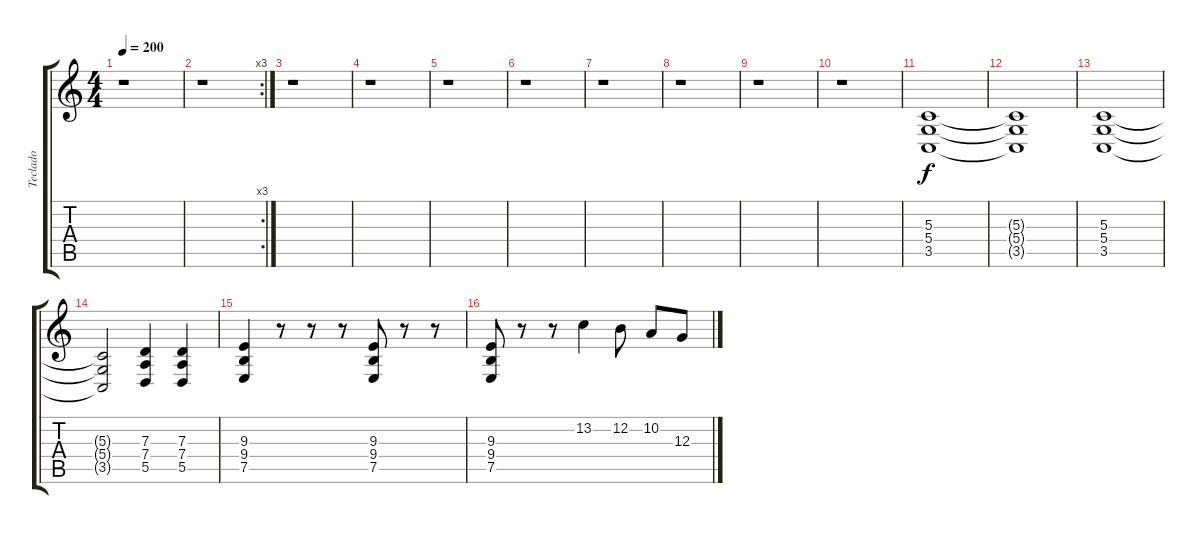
\track ("Teclado" "Teclado") {instrument stringensemble1}
\staff {score tabs}
\tuning (E4 B3 G3 D3 A2 E2) {hide}
\ts (4 4)
\tempo 200
\clef g2
\ks c
r.1{dy f} |
\rc 3
r.1 |
r.1 |
r.1 |
r.1 |
r.1 |
r.1 |
r.1 |
r.1 |
r.1 |
(5.3 5.4 3.5).1 |
(5.3{t} 5.4{t} 3.5{t}).1 |
(5.3 5.4 3.5).1 |
(5.3{t} 5.4{t} 3.5{t}).2 (7.3 7.4 5.5).4 (7.3 7.4 5.5).4 |
(9.3 9.4 7.5).4 r.8 r.8 r.8 (9.3 9.4 7.5).8 r.8 r.8 |
(9.3 9.4 7.5).8 r.8 r.8 13.2.4 12.2.8 10.2.8 12.3.8
